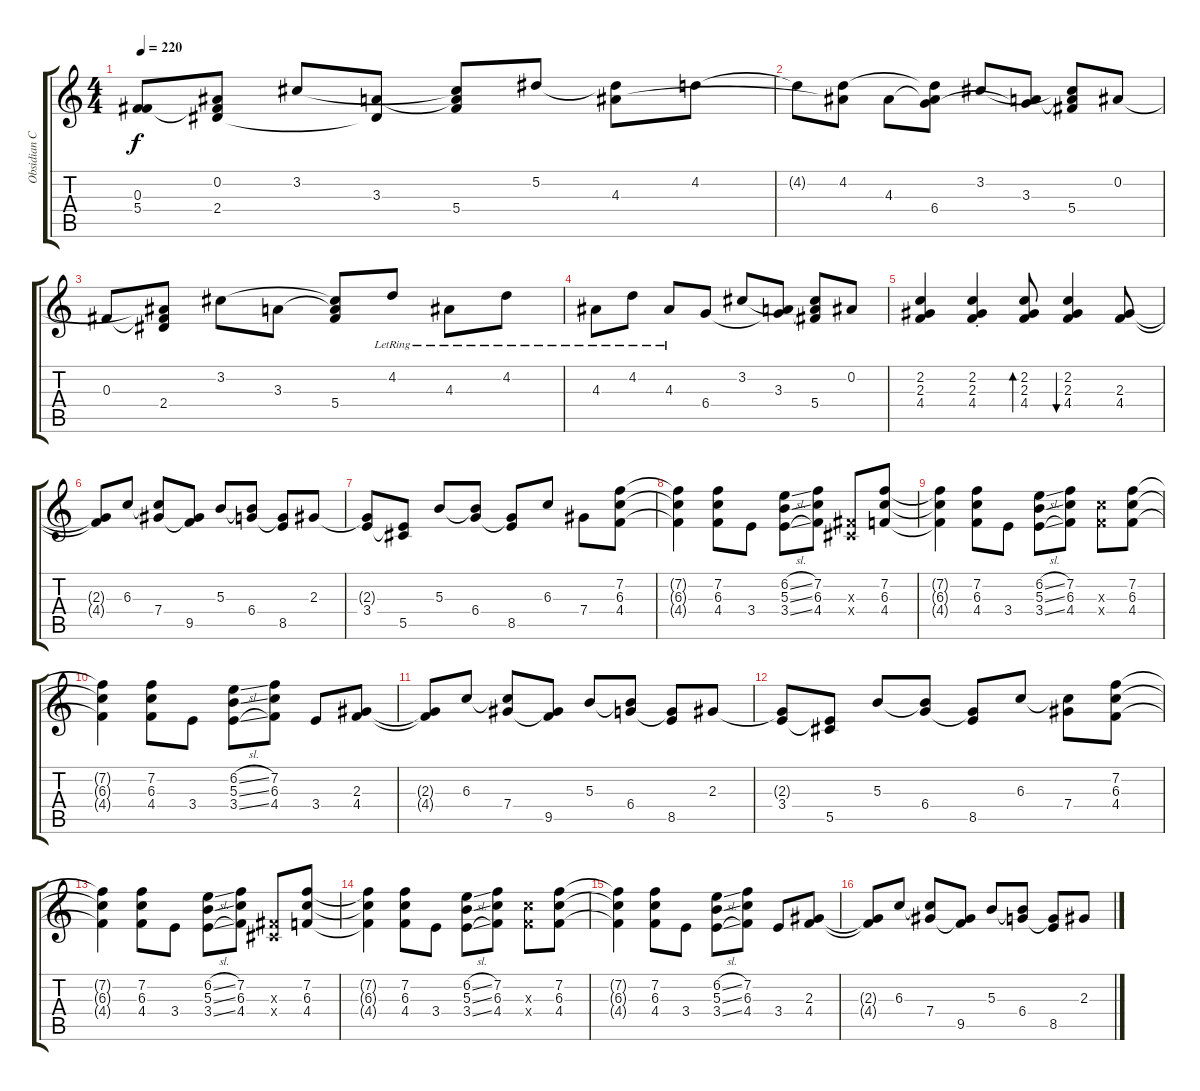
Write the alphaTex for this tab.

\track ("Obsidian C." "Obsidian C") {instrument distortionguitar}
\staff {score tabs}
\tuning (Eb4 Bb3 Gb3 Db3 Ab2 Eb2) {hide}
\ts (4 4)
\tempo 220
\clef g2
\ks c
(0.3 5.4{t}).8{dy f} (0.2{t} 0.3{t} 2.4).8 3.2.8 (3.3 2.4{t}).8 (3.2{t} 3.3{t} 5.4).8 5.2.8 (5.2{t} 4.3).8 4.2.8 |
4.2{t}.8 (4.2 4.3{t}).8 4.3.8 (4.2{t} 4.3{t} 6.4).8 3.2.8 (3.3 6.4{t}).8 (3.2{t} 3.3{t} 5.4).8 0.2.8 |
0.3.8 (0.2{t} 0.3{t} 2.4).8 3.2.8 3.3.8 (3.2{t} 3.3{t} 5.4).8 4.2{lr}.8 4.3{lr}.8 4.2{lr}.8 |
4.3{lr}.8 4.2{lr}.8 4.3{lr}.8 6.4.8 3.2.8 (3.3 6.4{t}).8 (3.2{t} 3.3{t} 5.4).8 0.2.8 |
(2.2 2.3 4.4).4 (2.2{st} 2.3{st} 4.4{st}).4 (2.2 2.3 4.4).8{bd 480} (2.2 2.3 4.4).4{bu 240} (2.3 4.4).8 |
(2.3{t} 4.4{t}).8 6.3.8 (6.3{t} 7.4).8 (7.4{t} 9.5).8 5.3.8 (5.3{t} 6.4).8 (6.4{t} 8.5).8 2.3.8 |
(2.3{t} 3.4).8 (3.4{t} 5.5).8 5.3.8 (5.3{t} 6.4).8 (6.4{t} 8.5).8 6.3.8 7.4.8 (7.2 6.3 4.4).8 |
(7.2{t} 6.3{t} 4.4{t}).4 (7.2 6.3 4.4).8 3.4.8 (6.2{sl} 5.3{sl} 3.4{sl}).8 (7.2 6.3 4.4).8 (0.3{x} 0.4{x}).8 (7.2 6.3 4.4).8 |
(7.2{t} 6.3{t} 4.4{t}).4 (7.2 6.3 4.4).8 3.4.8 (6.2{sl} 5.3{sl} 3.4{sl}).8 (7.2 6.3 4.4).8 (6.3{x} 4.4{x}).8 (7.2 6.3 4.4).8 |
(7.2{t} 6.3{t} 4.4{t}).4 (7.2 6.3 4.4).8 3.4.8 (6.2{sl} 5.3{sl} 3.4{sl}).8 (7.2 6.3 4.4).8 3.4.8 (2.3 4.4).8 |
(2.3{t} 4.4{t}).8 6.3.8 (6.3{t} 7.4).8 (7.4{t} 9.5).8 5.3.8 (5.3{t} 6.4).8 (6.4{t} 8.5).8 2.3.8 |
(2.3{t} 3.4).8 (3.4{t} 5.5).8 5.3.8 (5.3{t} 6.4).8 (6.4{t} 8.5).8 6.3.8 (6.3{t} 7.4).8 (7.2 6.3 4.4).8 |
(7.2{t} 6.3{t} 4.4{t}).4 (7.2 6.3 4.4).8 3.4.8 (6.2{sl} 5.3{sl} 3.4{sl}).8 (7.2 6.3 4.4).8 (0.3{x} 0.4{x}).8 (7.2 6.3 4.4).8 |
(7.2{t} 6.3{t} 4.4{t}).4 (7.2 6.3 4.4).8 3.4.8 (6.2{sl} 5.3{sl} 3.4{sl}).8 (7.2 6.3 4.4).8 (6.3{x} 4.4{x}).8 (7.2 6.3 4.4).8 |
(7.2{t} 6.3{t} 4.4{t}).4 (7.2 6.3 4.4).8 3.4.8 (6.2{sl} 5.3{sl} 3.4{sl}).8 (7.2 6.3 4.4).8 3.4.8 (2.3 4.4).8 |
(2.3{t} 4.4{t}).8 6.3.8 (6.3{t} 7.4).8 (7.4{t} 9.5).8 5.3.8 (5.3{t} 6.4).8 (6.4{t} 8.5).8 2.3.8
